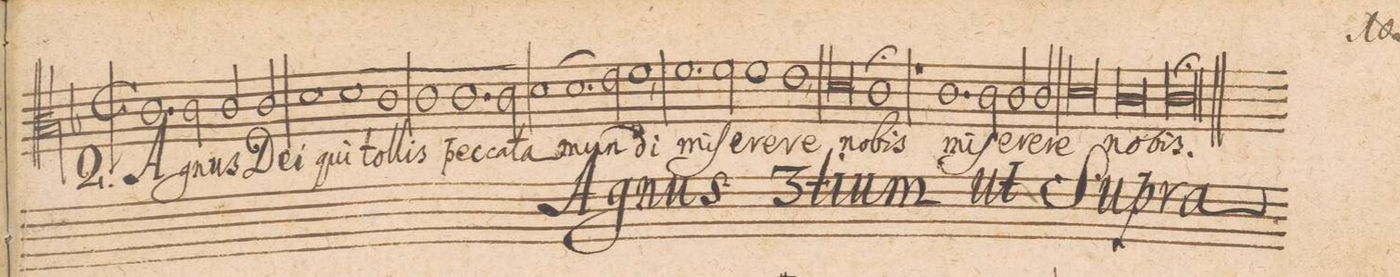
**kern	**text
*I"ALTVS.	*
*clefC3	*
*k[b-]	*
*met(C|)	*
*M2/1	*
1.c	2. A-
2c\	-gnus
=49-	=49-
2c/	De-
2c/	-i
1d	qui
=50-	=50-
1d	tol-
1c	.
=51-	=51-
1c	-lis
1.c	pec-
=52-	=52-
2c\	-ca-
1d	-ta
=53-	=53-
(1.d	mun-
2e\)	.
=54-	=54-
1f,	-di
1.f	mi-
=55-	=55-
2f\	-ſe-
1f	-re-
=56-	=56-
1e,	-re
0d	no-
=57-	=57-
1c;	-bis
=58-	=58-
1rg	.
1.c	mi-
=59-	=59-
2c\	-ſe-
2c/	-re-
2c/	-re
=60-	=60-
0d	.
=61-	=61-
0c	no-
=62-	=62-
0cl;	-bis.
==	==
*-	*-
